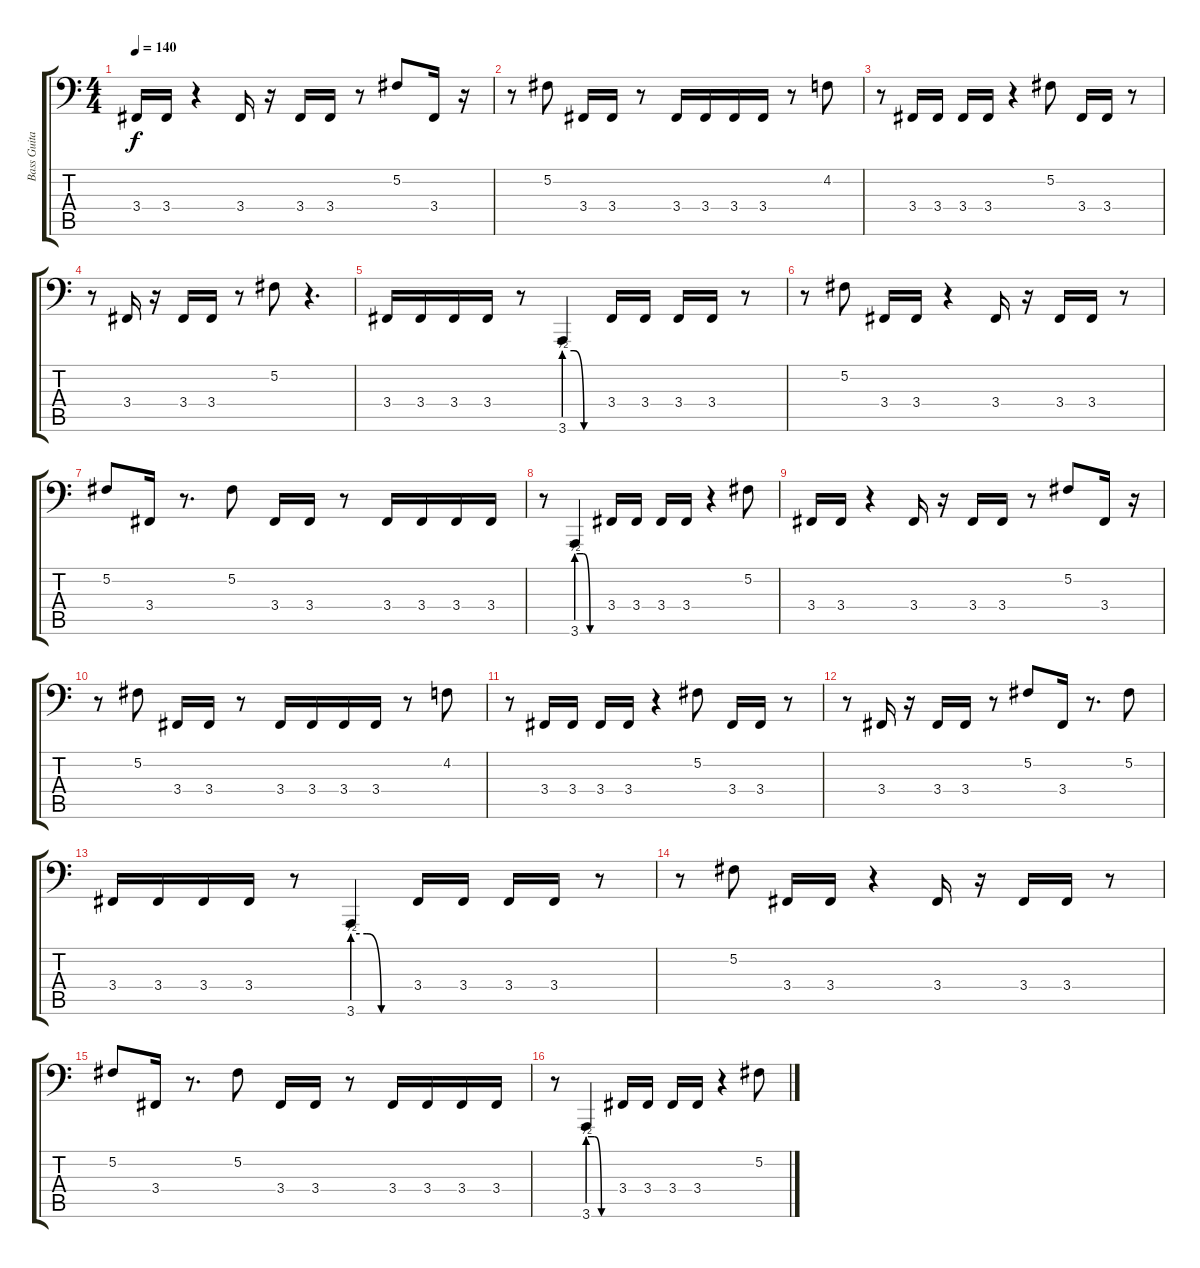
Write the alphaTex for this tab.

\track ("Bass Guitar" "Bass Guita") {instrument electricbassfinger}
\staff {score tabs}
\tuning (Gb2 Db2 Ab1 Eb1 Bb0 F0) {hide}
\ts (4 4)
\tempo 140
\clef f4
\ks c
3.4.16{dy f} 3.4.16 r.4 3.4.16 r.16 3.4.16 3.4.16 r.8 5.2.8 3.4.16 r.16 |
r.8 5.2.8 3.4.16 3.4.16 r.8 3.4.16 3.4.16 3.4.16 3.4.16 r.8 4.2.8 |
r.8 3.4.16 3.4.16 3.4.16 3.4.16 r.4 5.2.8 3.4.16 3.4.16 r.8 |
r.8 3.4.16 r.16 3.4.16 3.4.16 r.8 5.2.8 r.4{d} |
3.4.16 3.4.16 3.4.16 3.4.16 r.8 3.6{be (custom 0 2 15 2 30 0 60 0)}.4 3.4.16 3.4.16 3.4.16 3.4.16 r.8 |
r.8 5.2.8 3.4.16 3.4.16 r.4 3.4.16 r.16 3.4.16 3.4.16 r.8 |
5.2.8 3.4.16 r.8{d} 5.2.8 3.4.16 3.4.16 r.8 3.4.16 3.4.16 3.4.16 3.4.16 |
r.8 3.6{be (custom 0 2 15 2 30 0 60 0)}.4 3.4.16 3.4.16 3.4.16 3.4.16 r.4 5.2.8 |
3.4.16 3.4.16 r.4 3.4.16 r.16 3.4.16 3.4.16 r.8 5.2.8 3.4.16 r.16 |
r.8 5.2.8 3.4.16 3.4.16 r.8 3.4.16 3.4.16 3.4.16 3.4.16 r.8 4.2.8 |
r.8 3.4.16 3.4.16 3.4.16 3.4.16 r.4 5.2.8 3.4.16 3.4.16 r.8 |
r.8 3.4.16 r.16 3.4.16 3.4.16 r.8 5.2.8 3.4.16 r.8{d} 5.2.8 |
3.4.16 3.4.16 3.4.16 3.4.16 r.8 3.6{be (custom 0 2 15 2 30 0 60 0)}.4 3.4.16 3.4.16 3.4.16 3.4.16 r.8 |
r.8 5.2.8 3.4.16 3.4.16 r.4 3.4.16 r.16 3.4.16 3.4.16 r.8 |
5.2.8 3.4.16 r.8{d} 5.2.8 3.4.16 3.4.16 r.8 3.4.16 3.4.16 3.4.16 3.4.16 |
r.8 3.6{be (custom 0 2 15 2 30 0 60 0)}.4 3.4.16 3.4.16 3.4.16 3.4.16 r.4 5.2.8
